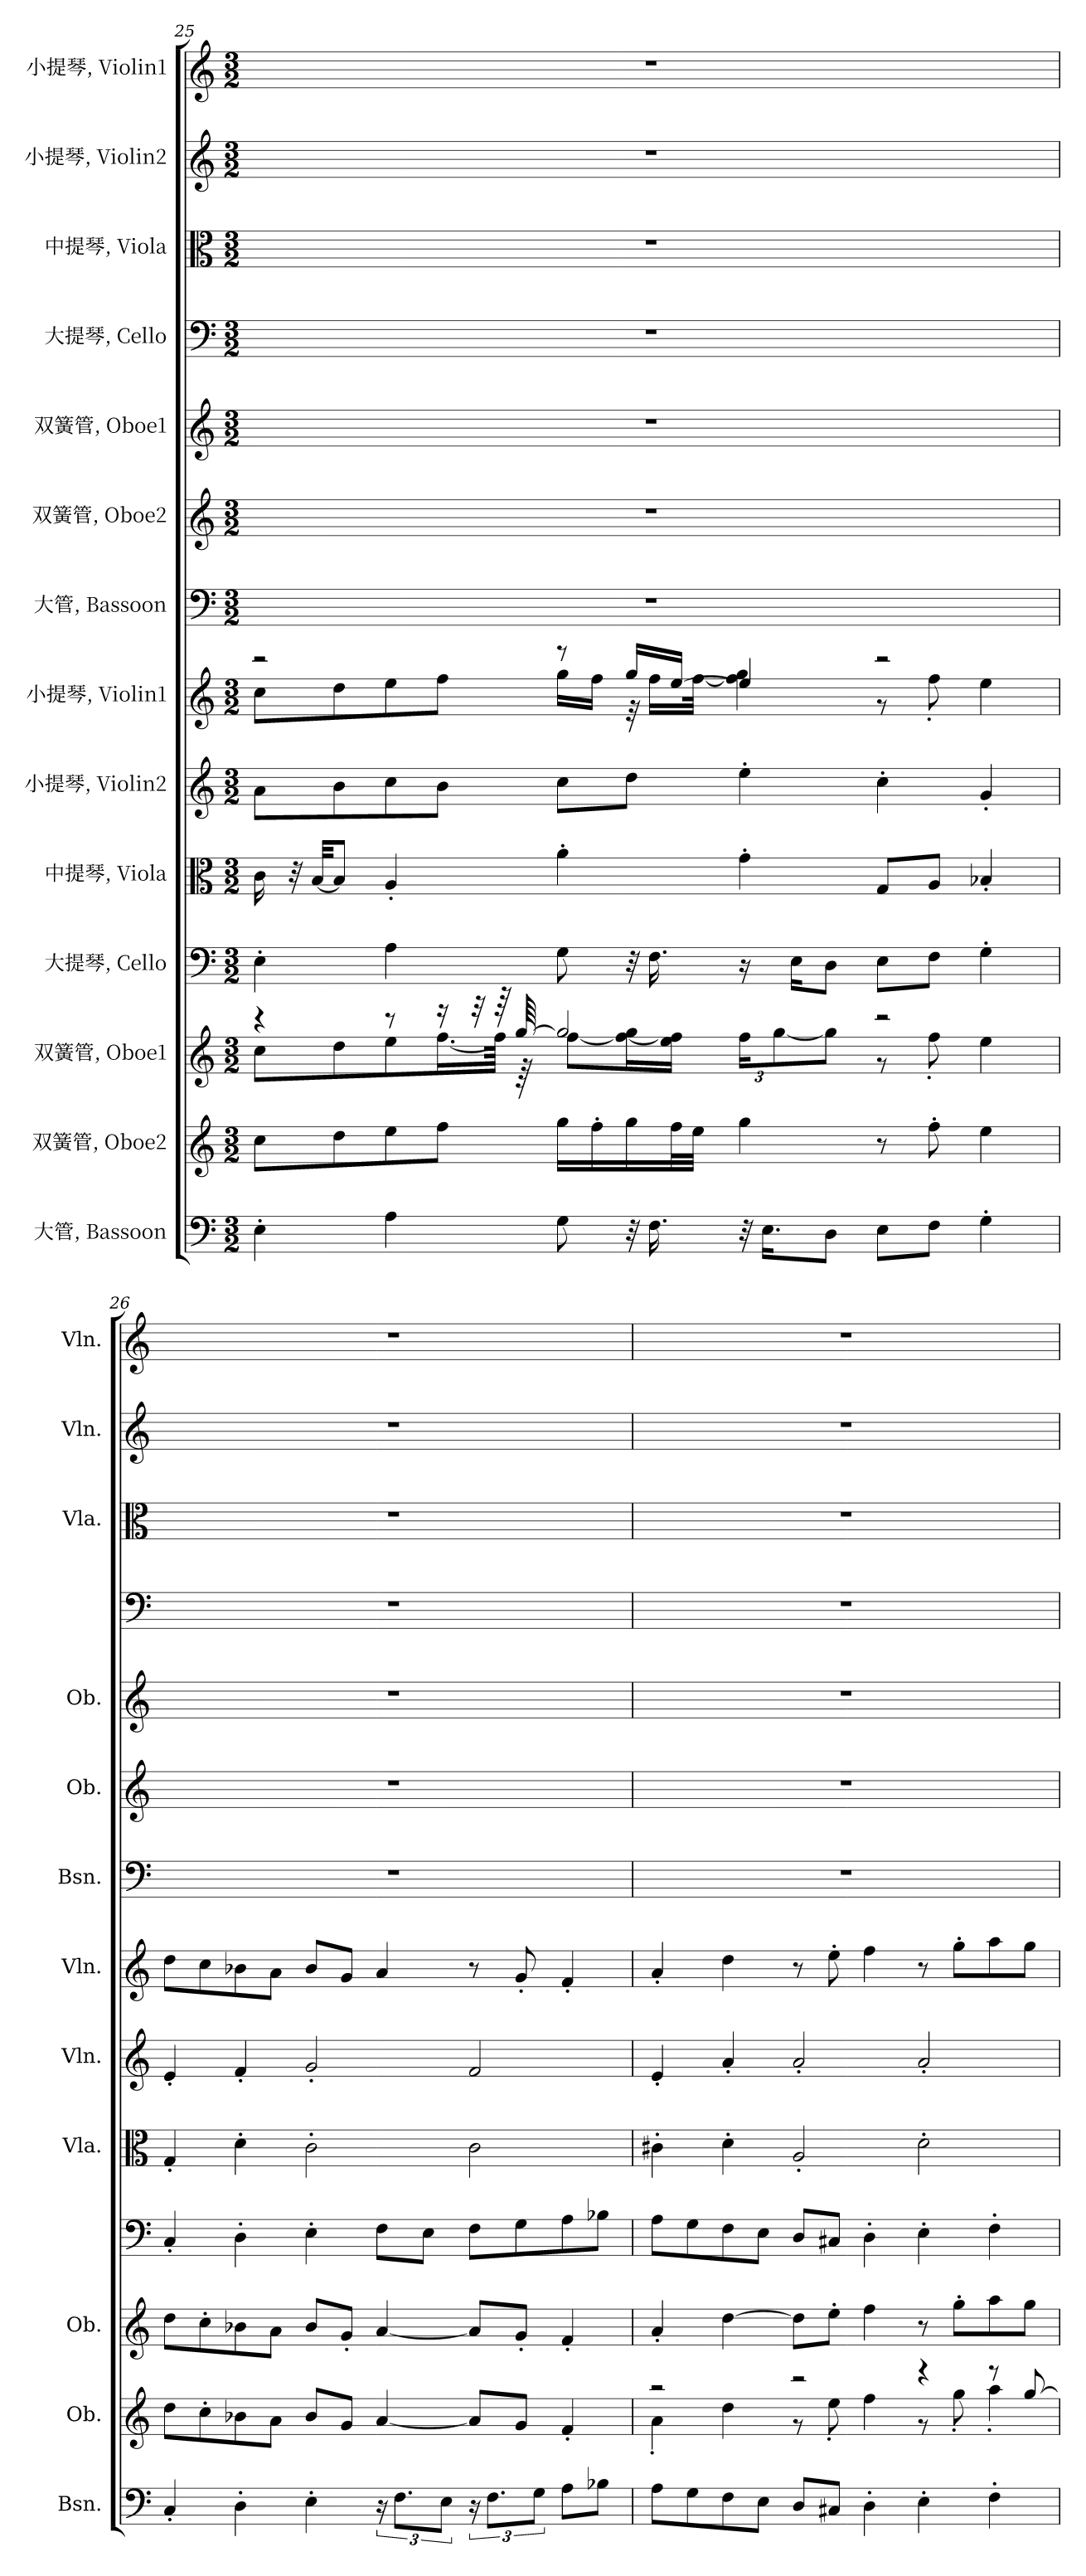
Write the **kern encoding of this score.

**kern	**kern	**kern	**kern	**kern	**kern	**kern	**kern	**kern	**kern	**kern	**kern	**kern	**kern
*part14	*part13	*part12	*part11	*part10	*part9	*part8	*part7	*part6	*part5	*part4	*part3	*part2	*part1
*staff14	*staff13	*staff12	*staff11	*staff10	*staff9	*staff8	*staff7	*staff6	*staff5	*staff4	*staff3	*staff2	*staff1
*I"大管, Bassoon	*I"双簧管, Oboe2	*I"双簧管, Oboe1	*I"大提琴, Cello	*I"中提琴, Viola	*I"小提琴, Violin2	*I"小提琴, Violin1	*I"大管, Bassoon	*I"双簧管, Oboe2	*I"双簧管, Oboe1	*I"大提琴, Cello	*I"中提琴, Viola	*I"小提琴, Violin2	*I"小提琴, Violin1
*I'Bsn.	*I'Ob.	*I'Ob.	*	*I'Vla.	*I'Vln.	*I'Vln.	*I'Bsn.	*I'Ob.	*I'Ob.	*	*I'Vla.	*I'Vln.	*I'Vln.
!!LO:PB:g=z
*clefF4	*clefG2	*clefG2	*clefF4	*clefC3	*clefG2	*clefG2	*clefF4	*clefG2	*clefG2	*clefF4	*clefC3	*clefG2	*clefG2
*k[]	*k[]	*k[]	*k[]	*k[]	*k[]	*k[]	*k[]	*k[]	*k[]	*k[]	*k[]	*k[]	*k[]
*M3/2	*M3/2	*M3/2	*M3/2	*M3/2	*M3/2	*M3/2	*M3/2	*M3/2	*M3/2	*M3/2	*M3/2	*M3/2	*M3/2
=25	=25	=25	=25	=25	=25	=25	=25	=25	=25	=25	=25	=25	=25
*	*	*^	*	*	*	*^	*	*	*	*	*	*	*
4E'\	8cc\L	4r	8cc\L	4E'\	16c\	8a\L	2r	8cc\L	1.r	1.r	1.r	1.r	1.r	1.r	1.r
.	.	.	.	.	32r	.	.	.	.	.	.	.	.	.	.
.	.	.	.	.	[32B/KKL	.	.	.	.	.	.	.	.	.	.
.	8dd\	.	8dd\	.	8B/J]	8b\	.	8dd\	.	.	.	.	.	.	.
4A\	8ee\	8r	8ee\	4A\	4A'/	8cc\	.	8ee\	.	.	.	.	.	.	.
.	8ff\J	16r	[16.ff\L	.	.	8b\J	.	8ff\J	.	.	.	.	.	.	.
.	.	32r	.	.	.	.	.	.	.	.	.	.	.	.	.
.	.	64r	64ff\JJkk]	.	.	.	.	.	.	.	.	.	.	.	.
.	.	[64gg/	64r	.	.	.	.	.	.	.	.	.	.	.	.
8G\	16gg\LL	2gg/]	[8ff\L	8G\	4a'\	8cc\L	8r	16gg\LL	.	.	.	.	.	.	.
.	16ff'\	.	.	.	.	.	.	16ff\JJ	.	.	.	.	.	.	.
32r	16gg\	.	16ff\_ 16gg\L	32r	.	8dd\J	16gg/LL	32r	.	.	.	.	.	.	.
16.F\	.	.	.	16.F\	.	.	.	16ff\LL	.	.	.	.	.	.	.
.	32ff\L	.	16ee\ 16ff\]JJ	.	.	.	[16ee/JJ	.	.	.	.	.	.	.	.
.	32ee\JJJ	.	.	.	.	.	.	[32ff\JJk	.	.	.	.	.	.	.
*	*	*	*Xbrackettup	*	*	*	*	*	*	*	*	*	*	*	*
32r	4gg\	.	24ff\KL	16r	4g'\	4ee'\	4ee/]	4ff\] 4gg\	.	.	.	.	.	.	.
16.E\KL	.	.	.	.	.	.	.	.	.	.	.	.	.	.	.
.	.	.	[12gg\	.	.	.	.	.	.	.	.	.	.	.	.
.	.	.	.	16E\KL	.	.	.	.	.	.	.	.	.	.	.
8D\J	.	.	8gg\J]	8D\J	.	.	.	.	.	.	.	.	.	.	.
8E\L	8r	2r	8r	8E\L	8G/L	4cc'\	2r	8r	.	.	.	.	.	.	.
8F\J	8ff'\	.	8ff'\	8F\J	8A/J	.	.	8ff'\	.	.	.	.	.	.	.
4G'\	4ee\	.	4ee\	4G'\	4B-X'/	4g'/	.	4ee\	.	.	.	.	.	.	.
*	*	*v	*v	*	*	*	*v	*v	*	*	*	*	*	*	*
=26	=26	=26	=26	=26	=26	=26	=26	=26	=26	=26	=26	=26	=26
4C'/	8dd\L	8dd\L	4C'/	4G'/	4e'/	8dd\L	1.r	1.r	1.r	1.r	1.r	1.r	1.r
.	8cc'\	8cc'\	.	.	.	8cc\	.	.	.	.	.	.	.
4D'\	8b-X\	8b-X\	4D'\	4d'\	4f'/	8b-X\	.	.	.	.	.	.	.
.	8a\J	8a\J	.	.	.	8a\J	.	.	.	.	.	.	.
4E'\	8b-/L	8b-/L	4E'\	2c'\	2g'/	8b-/L	.	.	.	.	.	.	.
.	8g/J	8g'/J	.	.	.	8g/J	.	.	.	.	.	.	.
24r	[4a/	[4a/	8F\L	.	.	4a/	.	.	.	.	.	.	.
12.F\L	.	.	.	.	.	.	.	.	.	.	.	.	.
.	.	.	8E\J	.	.	.	.	.	.	.	.	.	.
12E\J	.	.	.	.	.	.	.	.	.	.	.	.	.
24r	8a/L]	8a/L]	8F\L	2c\	2f/	8r	.	.	.	.	.	.	.
12.F\L	.	.	.	.	.	.	.	.	.	.	.	.	.
.	8g/J	8g'/J	8G\	.	.	8g'/	.	.	.	.	.	.	.
12G\J	.	.	.	.	.	.	.	.	.	.	.	.	.
8A\L	4f'/	4f'/	8A\	.	.	4f'/	.	.	.	.	.	.	.
8B-X\J	.	.	8B-X\J	.	.	.	.	.	.	.	.	.	.
!!LO:PB:g=z
=27	=27	=27	=27	=27	=27	=27	=27	=27	=27	=27	=27	=27	=27
*	*^	*	*	*	*	*	*	*	*	*	*	*	*
8A\L	2r	4a'\	4a'/	8A\L	4c#X'\	4e'/	4a'/	1.r	1.r	1.r	1.r	1.r	1.r	1.r
8G\	.	.	.	8G\	.	.	.	.	.	.	.	.	.	.
8F\	.	4dd\	[4dd\	8F\	4d'\	4a'/	4dd\	.	.	.	.	.	.	.
8E\J	.	.	.	8E\J	.	.	.	.	.	.	.	.	.	.
8D/L	2r	8r	8dd\L]	8D/L	2A'/	2a'/	8r	.	.	.	.	.	.	.
8C#X/J	.	8ee'\	8ee'\J	8C#X/J	.	.	8ee'\	.	.	.	.	.	.	.
4D'\	.	4ff\	4ff\	4D'\	.	.	4ff\	.	.	.	.	.	.	.
4E'\	4r	8r	8r	4E'\	2d'\	2a'/	8r	.	.	.	.	.	.	.
.	.	8gg'\	8gg'\L	.	.	.	8gg'\L	.	.	.	.	.	.	.
4F'\	8r	4aa'\	8aa\	4F'\	.	.	8aa\	.	.	.	.	.	.	.
.	[8gg/	.	8gg\J	.	.	.	8gg\J	.	.	.	.	.	.	.
*	*v	*v	*	*	*	*	*	*	*	*	*	*	*	*
=	=	=	=	=	=	=	=	=	=	=	=	=	=
*-	*-	*-	*-	*-	*-	*-	*-	*-	*-	*-	*-	*-	*-
